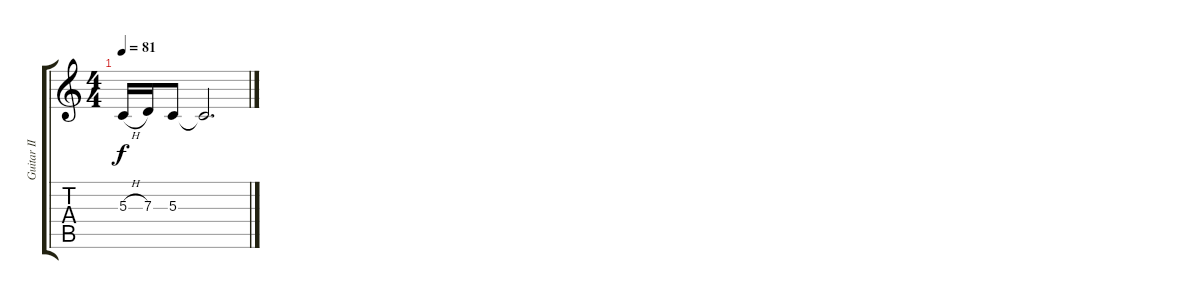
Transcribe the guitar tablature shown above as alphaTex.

\track ("Guitar II" "Guitar II") {instrument rockorgan}
\staff {score tabs}
\tuning (E4 B3 G3 D3 A2 E2) {hide}
\ts (4 4)
\tempo 81
\clef g2
\ks c
5.3{h}.16{dy f} 7.3.16 5.3.8 5.3{t}.2{d}
